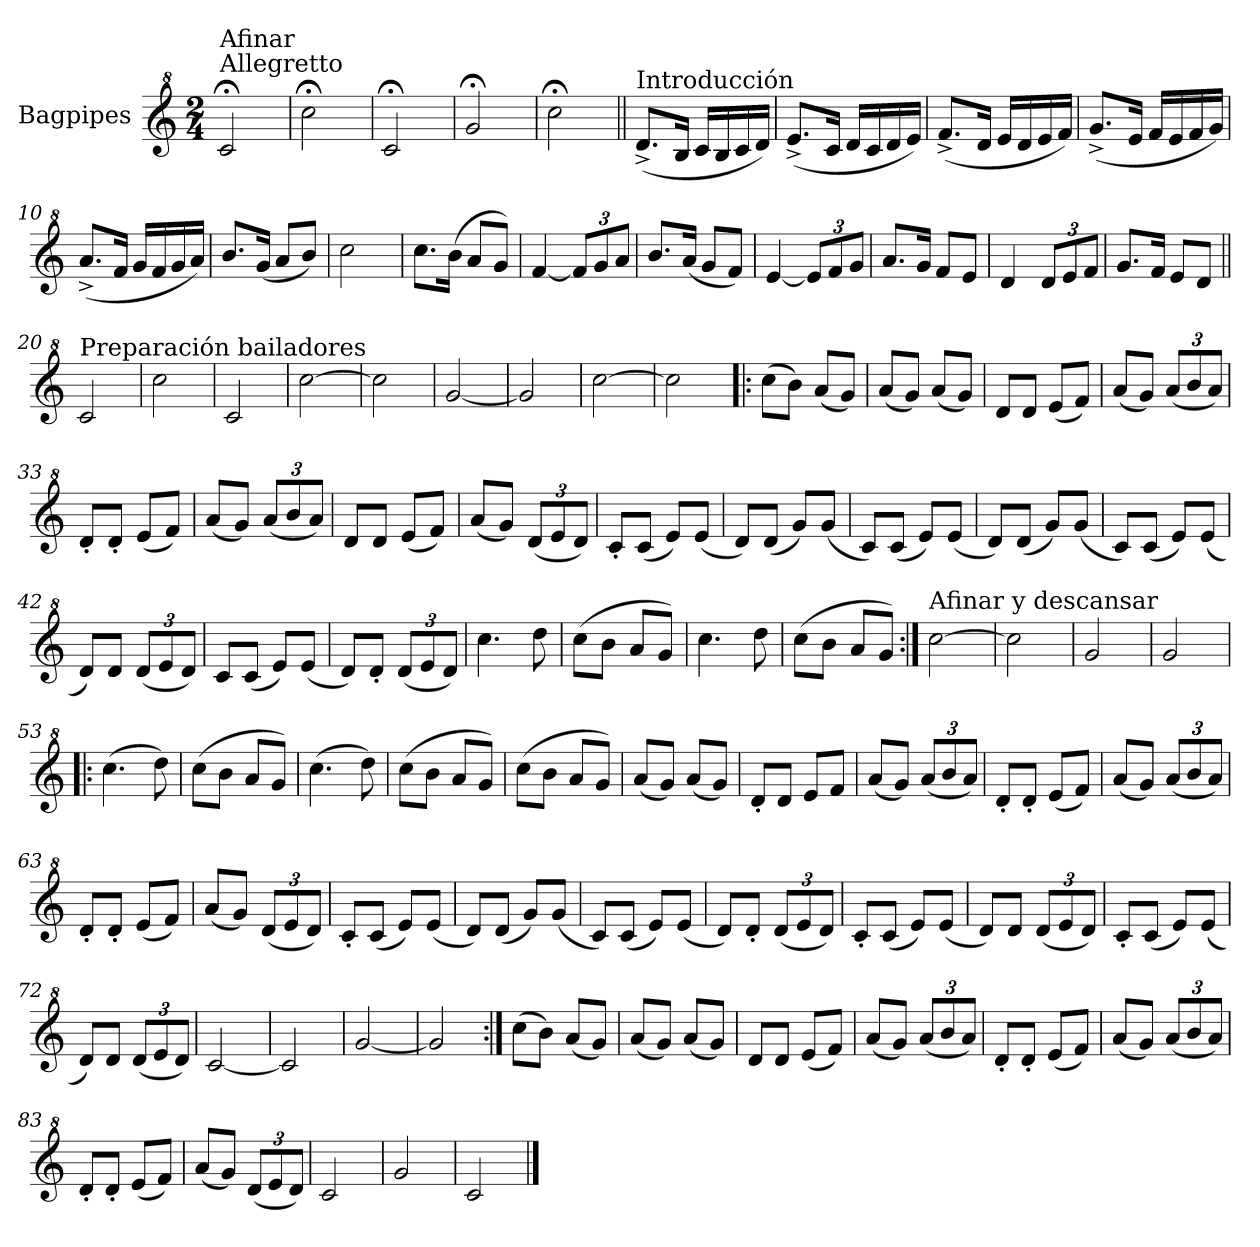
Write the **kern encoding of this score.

**kern
*part1
*staff1
*I"Bagpipes
*I'Bag
*clefG^2
*k[]
*C:
*M2/4
=1
!LO:TX:a:t=Allegretto
!LO:TX:a:t=Afinar
2cc;</
=2
2ccc;<\
=3
2cc;</
=4
2gg;</
=5
2ccc;<\
=6||
!LO:TX:a:t=Introducción
(8.dd^/L
16b/Jk
16cc/LL
16b/
16cc/
16dd/JJ)
=7
(8.ee^/L
16cc/Jk
16dd/LL
16cc/
16dd/
16ee/JJ)
=8
(8.ff^/L
16dd/Jk
16ee/LL
16dd/
16ee/
16ff/JJ)
=9
(8.gg^/L
16ee/Jk
16ff/LL
16ee/
16ff/
16gg/JJ)
=10
(8.aa^/L
16ff/Jk
16gg/LL
16ff/
16gg/
16aa/JJ)
!!LO:LB:g=z
=11
8.bb/L
(16gg/Jk
8aa/L
8bb/J)
=12
2ccc\
=13
8.ccc\L
(16bb\Jk
8aa/L
8gg/J)
=14
[4ff/
*Xbrackettup
12ff/L]
12gg/
12aa/J
=15
8.bb/L
(16aa/Jk
8gg/L
8ff/J)
=16
[4ee/
12ee/L]
12ff/
12gg/J
=17
8.aa/L
16gg/Jk
8ff/L
8ee/J
=18
4dd/
12dd/L
12ee/
12ff/J
=19
8.gg/L
16ff/Jk
8ee/L
8dd/J
=20||
!LO:TX:a:t=Preparación bailadores
2cc/
=21
2ccc\
=22
2cc/
=23
[2ccc\
!!LO:LB:g=z
=24
2ccc\]
=25
[2gg/
=26
2gg/]
=27
[2ccc\
=28
2ccc\]
=29!|:
(8ccc\L
8bb\J)
(8aa/L
8gg/J)
=30
(8aa/L
8gg/J)
(8aa/L
8gg/J)
=31
8dd/L
8dd/J
(8ee/L
8ff/J)
=32
(8aa/L
8gg/J)
(12aa/L
12bb/
12aa/J)
=33
8dd'/L
8dd'/J
(8ee/L
8ff/J)
=34
(8aa/L
8gg/J)
(12aa/L
12bb/
12aa/J)
=35
8dd/L
8dd/J
(8ee/L
8ff/J)
!!LO:LB:g=z
=36
(8aa/L
8gg/J)
(12dd/L
12ee/
12dd/J)
=37
8cc'/L
(8cc/J
8ee/L)
(8ee/J
=38
8dd/L)
(8dd/J
8gg/L)
(8gg/J
=39
8cc/L)
(8cc/J
8ee/L)
(8ee/J
=40
8dd/L)
(8dd/J
8gg/L)
(8gg/J
=41
8cc/L)
(8cc/J
8ee/L)
(8ee/J
=42
8dd/L)
8dd/J
(12dd/L
12ee/
12dd/J)
=43
8cc/L
(8cc/J
8ee/L)
(8ee/J
=44
8dd/L)
8dd'/J
(12dd/L
12ee/
12dd/J)
=45
4.ccc\
8ddd\
!!LO:LB:g=z
=46
(8ccc\L
8bb\J
8aa/L
8gg/J)
=47
4.ccc\
8ddd\
=48
(8ccc\L
8bb\J
8aa/L
8gg/J)
=49:|!
!LO:TX:a:t=Afinar y descansar
[2ccc\
=50
2ccc\]
=51
2gg/
=52
2gg/
=53!|:
(4.ccc\
8ddd\)
=54
(8ccc\L
8bb\J
8aa/L
8gg/J)
=55
(4.ccc\
8ddd\)
=56
(8ccc\L
8bb\J
8aa/L
8gg/J)
=57
(8ccc\L
8bb\J
8aa/L
8gg/J)
=58
(8aa/L
8gg/J)
(8aa/L
8gg/J)
!!LO:LB:g=z
=59
8dd'/L
8dd/J
8ee/L
8ff/J
=60
(8aa/L
8gg/J)
(12aa/L
12bb/
12aa/J)
=61
8dd'/L
8dd'/J
(8ee/L
8ff/J)
=62
(8aa/L
8gg/J)
(12aa/L
12bb/
12aa/J)
=63
8dd'/L
8dd'/J
(8ee/L
8ff/J)
=64
(8aa/L
8gg/J)
(12dd/L
12ee/
12dd/J)
=65
8cc'/L
(8cc/J
8ee/L)
(8ee/J
=66
8dd/L)
(8dd/J
8gg/L)
(8gg/J
=67
8cc/L)
(8cc/J
8ee/L)
(8ee/J
!!LO:LB:g=z
=68
8dd/L)
8dd'/J
(12dd/L
12ee/
12dd/J)
=69
8cc'/L
(8cc/J
8ee/L)
(8ee/J
=70
8dd/L)
8dd/J
(12dd/L
12ee/
12dd/J)
=71
8cc'/L
(8cc/J
8ee/L)
(8ee/J
=72
8dd/L)
8dd/J
(12dd/L
12ee/
12dd/J)
=73
[2cc/
=74
2cc/]
=75
[2gg/
=76
2gg/]
=77:|!
(8ccc\L
8bb\J)
(8aa/L
8gg/J)
=78
(8aa/L
8gg/J)
(8aa/L
8gg/J)
=79
8dd/L
8dd/J
(8ee/L
8ff/J)
!!LO:LB:g=z
=80
(8aa/L
8gg/J)
(12aa/L
12bb/
12aa/J)
=81
8dd'/L
8dd'/J
(8ee/L
8ff/J)
=82
(8aa/L
8gg/J)
(12aa/L
12bb/
12aa/J)
=83
8dd'/L
8dd'/J
(8ee/L
8ff/J)
=84
(8aa/L
8gg/J)
(12dd/L
12ee/
12dd/J)
=85
2cc/
=86
2gg/
=87
2cc/
==
*-
